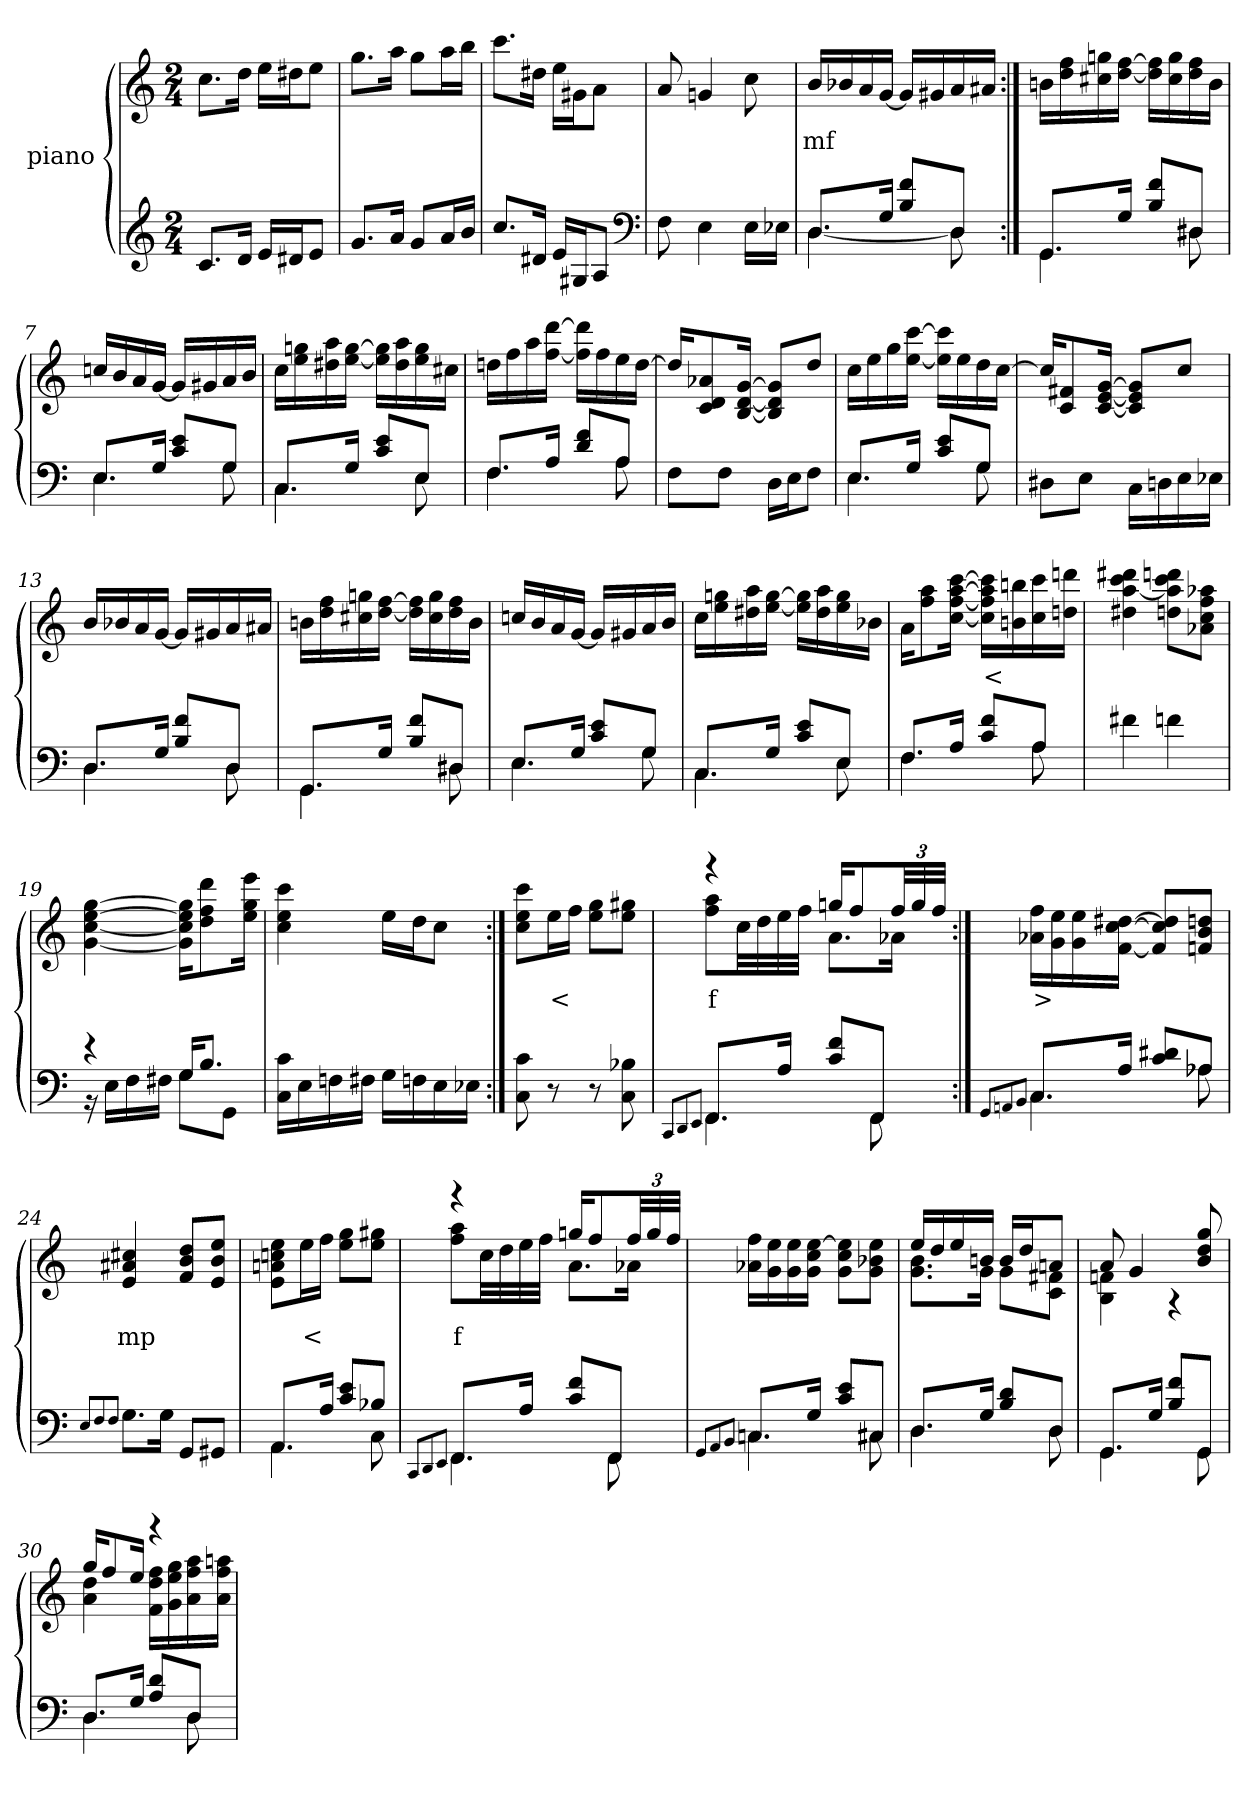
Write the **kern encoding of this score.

**kern	**kern	**text
*part2	*part1	*part1
*staff2	*staff1	*staff1
*I"piano	*I"piano	*
*clefG2	*clefG2	*
*k[]	*k[]	*
*M2/4	*M2/4	*
=1	=1	=1
8.cL	8.ccL	.
16dJk	16ddJk	.
16eLL	16eeLL	.
16d#XJ	16dd#XJ	.
8eJ	8eeJ	.
=2	=2	=2
8.gL	8.ggL	.
16aJk	16aaJk	.
8gL	8ggL	.
16aL	16aaL	.
16bJJ	16bbJJ	.
=3	=3	=3
8.ccL	8.cccL	.
16d#XJk	16dd#XJk	.
16eLL	16eeLL	.
16G#XJ	16g#XJ	.
8AJ	8aJ	.
*clefF4	*	*
=4	=4	=4
8F	8a	.
4E	4gn	.
16ELL	8cc	.
16E-XJJ	.	.
=5	=5	=5
*^	*	*
8.DL	[4.D	16bLL	mf
.	.	16b-X	.
.	.	16a	.
16GJk	.	[16gJJ	.
8f 8BL	.	16gLL]	.
.	.	16g#X	.
8DJ]	8D	16a	.
.	.	16a#XJJ	.
=6:|!	=6:|!	=6:|!	=6:|!
8.GGL	4.GG	16bnLL	.
.	.	16ff 16dd	.
.	.	16ggn 16cc#X	.
16GJk	.	[16ff [16ddJJ	.
8f 8BL	.	16ff] 16dd]LL	.
.	.	16gg 16cc#	.
8D#XJ	8D#	16ff 16dd	.
.	.	16bJJ	.
=7	=7	=7	=7
8.EL	4.E	16ccnLL	.
.	.	16b	.
.	.	16a	.
16GJk	.	[16gJJ	.
8e 8cL	.	16gLL]	.
.	.	16g#X	.
8GJ	8G	16a	.
.	.	16bJJ	.
=8	=8	=8	=8
8.CL	4.C	16ccLL	.
.	.	16ggn 16ee	.
.	.	16aa 16dd#X	.
16GJk	.	[16gg [16eeJJ	.
8e 8cL	.	16gg] 16ee]LL	.
.	.	16aa 16dd#	.
8EJ	8E	16gg 16ee	.
.	.	16cc#XJJ	.
=9	=9	=9	=9
8.FL	4.F	16ddnLL	.
.	.	16ff	.
.	.	16aa	.
16AJk	.	[16ddd [16ffJJ	.
8f 8dL	.	16ddd] 16ff]LL	.
.	.	16ff	.
8AJ	8A	16ee	.
.	.	[16ddJJ	.
*v	*v	*	*
=10	=10	=10
8FL	16ddKL]	.
.	8a-X 8d 8c	.
8FJ	.	.
.	[16g [16d [16BJk	.
16DLL	8g] 8d] 8B]L	.
16EJ	.	.
8FJ	8ddJ	.
=11	=11	=11
*^	*	*
8.EL	4.E	16ccLL	.
.	.	16ee	.
.	.	16gg	.
16GJk	.	[16ccc [16eeJJ	.
8e 8cL	.	16ccc] 16ee]LL	.
.	.	16ee	.
8GJ	8G	16dd	.
.	.	[16ccJJ	.
*v	*v	*	*
=12	=12	=12
8D#XL	16ccKL]	.
.	8f#X 8c	.
8EJ	.	.
.	[16g [16e [16cJk	.
16CLL	8g] 8e] 8c]L	.
16Dn	.	.
16E	8ccJ	.
16E-XJJ	.	.
=13	=13	=13
*^	*	*
8.DL	4.D	16bLL	.
.	.	16b-X	.
.	.	16a	.
16GJk	.	[16gJJ	.
8f 8BL	.	16gLL]	.
.	.	16g#X	.
8DJ	8D	16a	.
.	.	16a#XJJ	.
=14	=14	=14	=14
8.GGL	4.GG	16bnLL	.
.	.	16ff 16dd	.
.	.	16ggn 16cc#X	.
16GJk	.	[16ff [16ddJJ	.
8f 8BL	.	16ff] 16dd]LL	.
.	.	16gg 16cc#	.
8D#XJ	8D#	16ff 16dd	.
.	.	16bJJ	.
=15	=15	=15	=15
8.EL	4.E	16ccnLL	.
.	.	16b	.
.	.	16a	.
16GJk	.	[16gJJ	.
8e 8cL	.	16gLL]	.
.	.	16g#X	.
8GJ	8G	16a	.
.	.	16bJJ	.
=16	=16	=16	=16
8.CL	4.C	16ccLL	.
.	.	16ggn 16ee	.
.	.	16aa 16dd#X	.
16GJk	.	[16gg [16eeJJ	.
8e 8cL	.	16gg] 16ee]LL	.
.	.	16aa 16dd#	.
8EJ	8E	16gg 16ee	.
.	.	16b-XJJ	.
=17	=17	=17	=17
8.FL	4.F	16aKL	.
.	.	8aa 8ff	.
16AJk	.	[16ccc [16aa [16ff [16ccJk	.
8f 8cL	.	16ccc] 16aa] 16ff] 16cc]LL	<
.	.	16bbn 16bn	.
8AJ	8A	16ccc 16cc	.
.	.	16dddn 16ddnJJ	.
*v	*v	*	*
=18	=18	=18
4f#X	4ddd#X 4ccc [4aa 4dd#X	.
4fn	8dddn 8ccc 8aa] 8ddnL	.
.	8aa-X 8ff 8cc 8a-XJ	.
=19	=19	=19
*^	*	*
4r	16r	[4gg [4ee [4cc [4g	.
.	16ELL	.	.
.	16F	.	.
.	16F#XJJ	.	.
16GKL	8GL	16gg] 16ee] 16cc] 16g]KL	.
8.BJ	.	8ddd 8ff 8dd	.
.	8GGJ	.	.
.	.	16eee 16gg 16eeJk	.
*v	*v	*	*
=20	=20	=20
16c 16CLL	4ccc 4ee 4cc	.
16E	.	.
16Fn	.	.
16F#XJJ	.	.
16GLL	16eeLL	.
16Fn	16ddJ	.
16E	8ccJ	.
16E-XJJ	.	.
=21:|!	=21:|!	=21:|!
8c 8C	8ccc 8ee 8ccL	.
8r	16eeL	<
.	16ffJJ	.
8r	8gg 8eeL	.
8B-X 8C	8gg#X 8eeJ	.
=22	=22	=22
*^	*	*
.	8qCCL	.	.
.	8qDD	.	.
.	8qEEJ	.	.
*	*	*^	*
8.FFL	4.FF	4r	8aa 8ffL	f
.	.	.	32ccLL	.
.	.	.	32dd	.
16AJk	.	.	32ee	.
.	.	.	32ffJJJ	.
8f 8cL	.	16ggnKL	8.aL	.
.	.	8ff	.	.
8FFJ	8FF	.	.	.
.	.	48ffLL	16a-XJk	.
.	.	48gg	.	.
.	.	48ffJJJ	.	.
*	*	*v	*v	*
=23:|!	=23:|!	=23:|!	=23:|!
.	8qGGL	.	.
.	8qAAn	.	.
.	8qBBJ	.	.
8.CL	4.C	16ff 16a-XLL	>
.	.	16ee 16g	.
.	.	16ee 16g	.
16AJk	.	[16dd#X [16cc [16fJJ	.
8d#X 8cL	.	8dd#] 8cc] 8f]L	.
8A-XJ	8A-X	8ddn 8b 8fnJ	.
*v	*v	*	*
=24	=24	=24
8qEL	.	.
8qF	.	.
8qFJ	.	.
8.GL	4cc#X 4a#X 4e	mp
16GJk	.	.
8GGL	8dd 8b 8fL	.
8GG#XJ	8ee 8b 8eJ	.
=25	=25	=25
*^	*	*
8.AAL	4.AA	8ee 8ccn 8an 8eL	.
.	.	16eeL	<
16AJk	.	16ffJJ	.
8e 8cL	.	8gg 8eeL	.
8B-XJ	8C	8gg#X 8eeJ	.
=26	=26	=26	=26
.	8qCCL	.	.
.	8qDD	.	.
.	8qEEJ	.	.
*	*	*^	*
8.FFL	4.FF	4r	8aa 8ffL	f
.	.	.	32ccLL	.
.	.	.	32dd	.
16AJk	.	.	32ee	.
.	.	.	32ffJJJ	.
8f 8cL	.	16ggnKL	8.aL	.
.	.	8ff	.	.
8FFJ	8FF	.	.	.
.	.	48ffLL	16a-XJk	.
.	.	48gg	.	.
.	.	48ffJJJ	.	.
*	*	*v	*v	*
=27	=27	=27	=27
.	8qGGL	.	.
.	8qAA	.	.
.	8qBBJ	.	.
8.CL	4.Cn	16ff 16a-XLL	.
.	.	16ee 16g	.
.	.	16ee 16g	.
16GJk	.	[16ee 16cc 16gJJ	.
8e 8cL	.	8ee] 8cc 8gL	.
8C#XJ	8C#X	8ee 8b-X 8gJ	.
=28	=28	=28	=28
*	*	*^	*
8.DL	4.D	16eeLL	8.b 8.gL	.
.	.	16dd	.	.
.	.	16ee	.	.
16GJk	.	16bnJJ	16gJk	.
8d 8BL	.	16bLL	8gL	.
.	.	16ddJ	.	.
8DJ	8D	8anJ	8f#X 8cJ	.
=29	=29	=29	=29	=29
8.GGL	4.GG	8a	4fn 4B	.
.	.	4g	.	.
16GJk	.	.	.	.
8f 8BL	.	.	4r	.
8GGJ	8GG	8gg 8dd 8b	.	.
=30	=30	=30	=30	=30
8.DL	4.D	16ggKL	4dd 4a	.
.	.	8ff	.	.
16GJk	.	16eeJk	.	.
8d 8AL	.	4r	16ff 16dd 16fLL	.
.	.	.	16gg 16ee 16g	.
8DJ	8D	.	16aa 16ff 16a	.
.	.	.	16aan 16ff 16aJJ	.
*v	*v	*	*	*
*	*v	*v	*
=	=	=
*-	*-	*-
